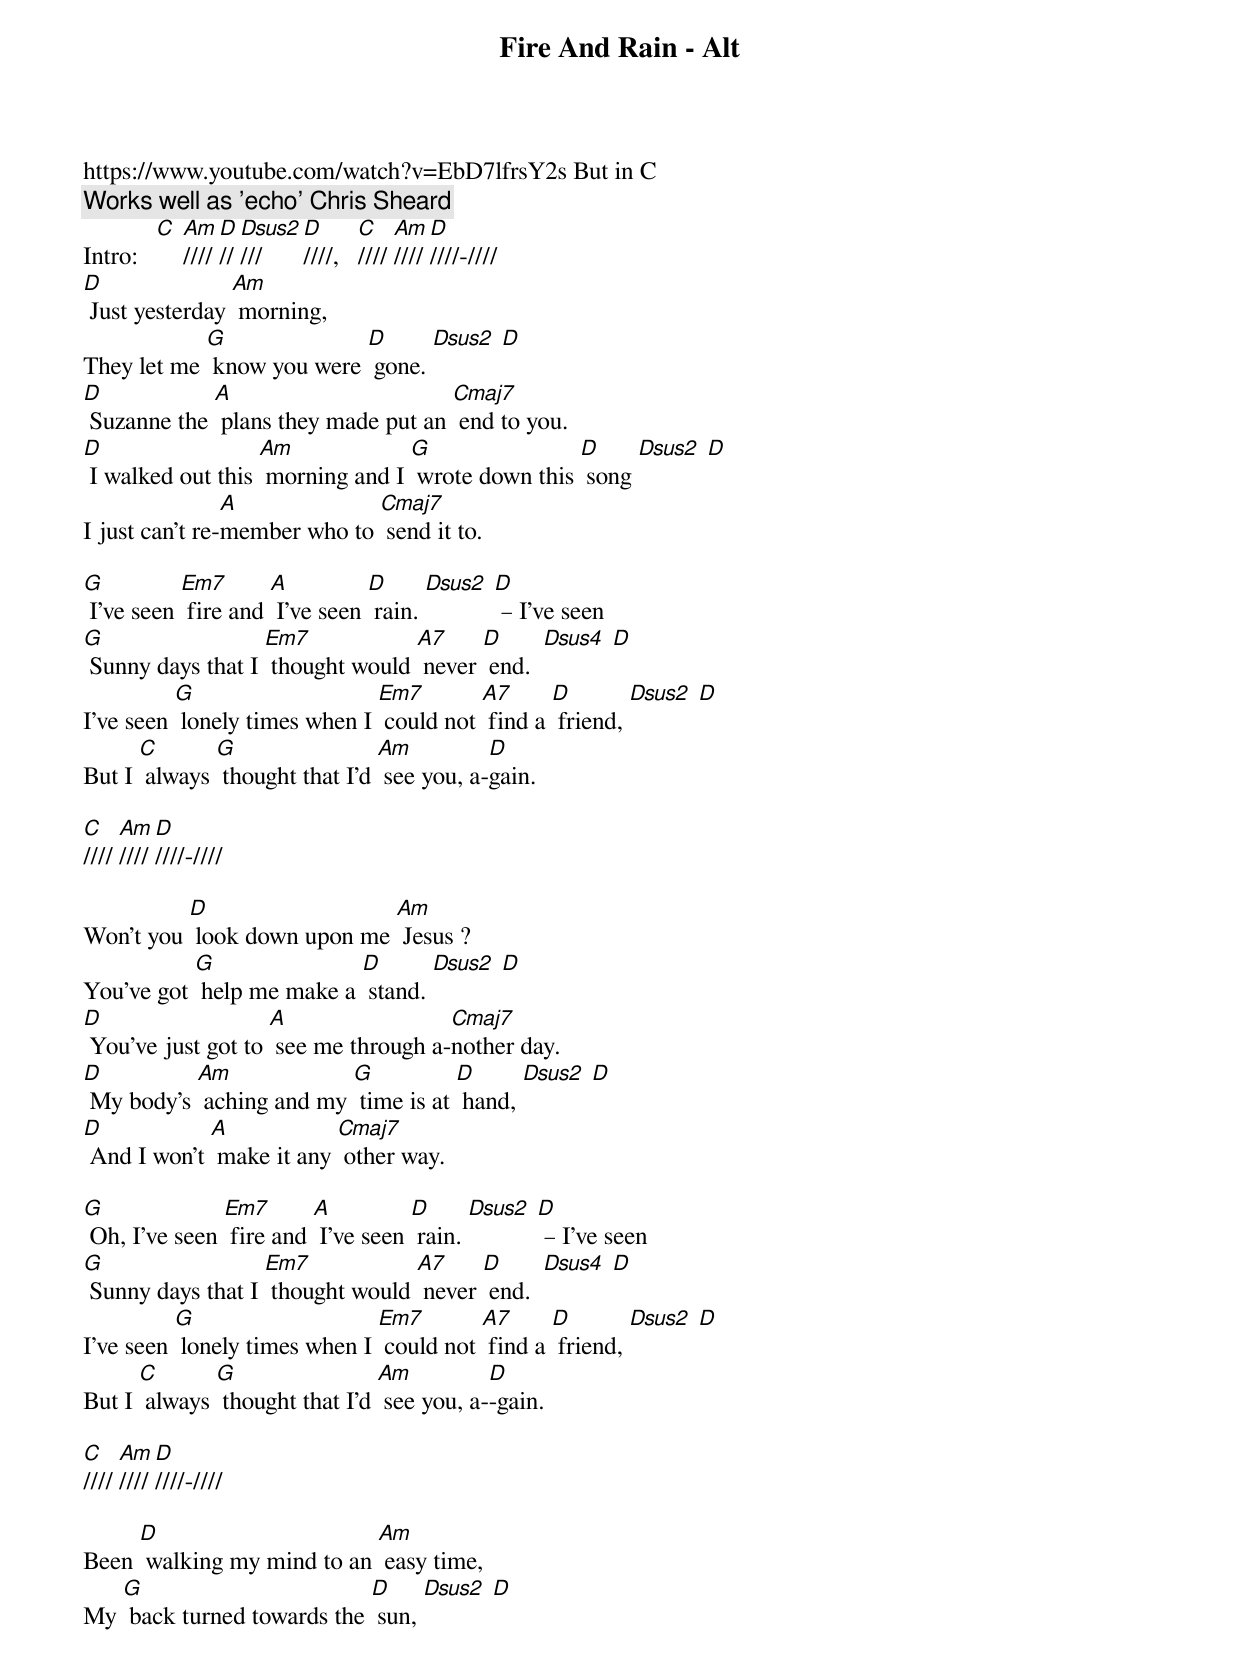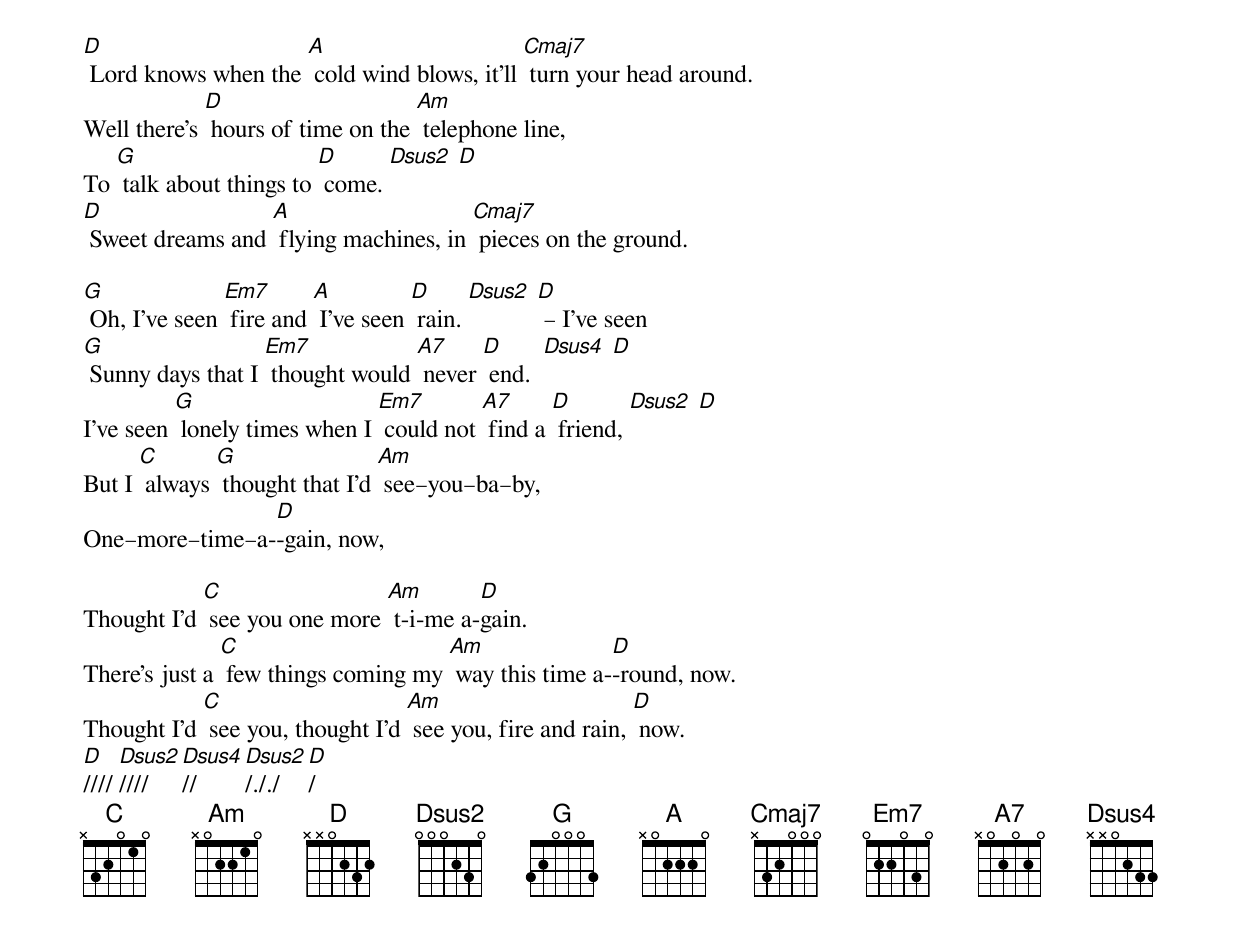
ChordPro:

{t:Fire And Rain - Alt}
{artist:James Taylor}
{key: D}
https://www.youtube.com/watch?v=EbD7lfrsY2s But in C
{c: Works well as 'echo' Chris Sheard}
Intro:   [C] [Am]//// [D]// [Dsus2]///  [D]////,   [C]//// [Am]//// [D]////-////
[D] Just yesterday [Am] morning,
They let me [G] know you were [D] gone. [Dsus2] [D]
[D] Suzanne the [A] plans they made put an [Cmaj7] end to you.
[D] I walked out this [Am] morning and I [G] wrote down this [D] song [Dsus2] [D]
I just can’t re-[A]member who to [Cmaj7] send it to.

[G] I’ve seen [Em7] fire and [A] I’ve seen [D] rain. [Dsus2] [D] – I’ve seen
[G] Sunny days that I [Em7] thought would [A7] never [D] end.  [Dsus4] [D]
I’ve seen [G] lonely times when I [Em7] could not [A7] find a [D] friend, [Dsus2] [D]
But I [C] always [G] thought that I’d [Am] see you, a-[D]gain.

[C]//// [Am]//// [D]////-////

Won’t you [D] look down upon me [Am] Jesus ?
You’ve got [G] help me make a [D] stand. [Dsus2] [D]
[D] You’ve just got to [A] see me through a-[Cmaj7]nother day.
[D] My body’s [Am] aching and my [G] time is at [D] hand, [Dsus2] [D]
[D] And I won’t [A] make it any [Cmaj7] other way.

[G] Oh, I’ve seen [Em7] fire and [A] I’ve seen [D] rain. [Dsus2] [D] – I’ve seen
[G] Sunny days that I [Em7] thought would [A7] never [D] end.  [Dsus4] [D]
I’ve seen [G] lonely times when I [Em7] could not [A7] find a [D] friend, [Dsus2] [D]
But I [C] always [G] thought that I’d [Am] see you, a-[D]-gain.

[C]//// [Am]//// [D]////-////

Been [D] walking my mind to an [Am] easy time,
My [G] back turned towards the [D] sun, [Dsus2] [D]
[D] Lord knows when the [A] cold wind blows, it’ll [Cmaj7] turn your head around.
Well there’s [D] hours of time on the [Am] telephone line,
To [G] talk about things to [D] come. [Dsus2] [D]
[D] Sweet dreams and [A] flying machines, in [Cmaj7] pieces on the ground.

[G] Oh, I’ve seen [Em7] fire and [A] I’ve seen [D] rain. [Dsus2] [D] – I’ve seen
[G] Sunny days that I [Em7] thought would [A7] never [D] end.  [Dsus4] [D]
I’ve seen [G] lonely times when I [Em7] could not [A7] find a [D] friend, [Dsus2] [D]
But I [C] always [G] thought that I’d [Am] see–you–ba–by,
One–more–time–a-[D]-gain, now,

Thought I’d [C] see you one more [Am] t-i-me a-[D]gain.
There’s just a [C] few things coming my [Am] way this time a-[D]-round, now.
Thought I’d [C] see you, thought I’d [Am] see you, fire and rain, [D] now.
[D]//// [Dsus2]//// [Dsus4]// [Dsus2]/././ [D]/
